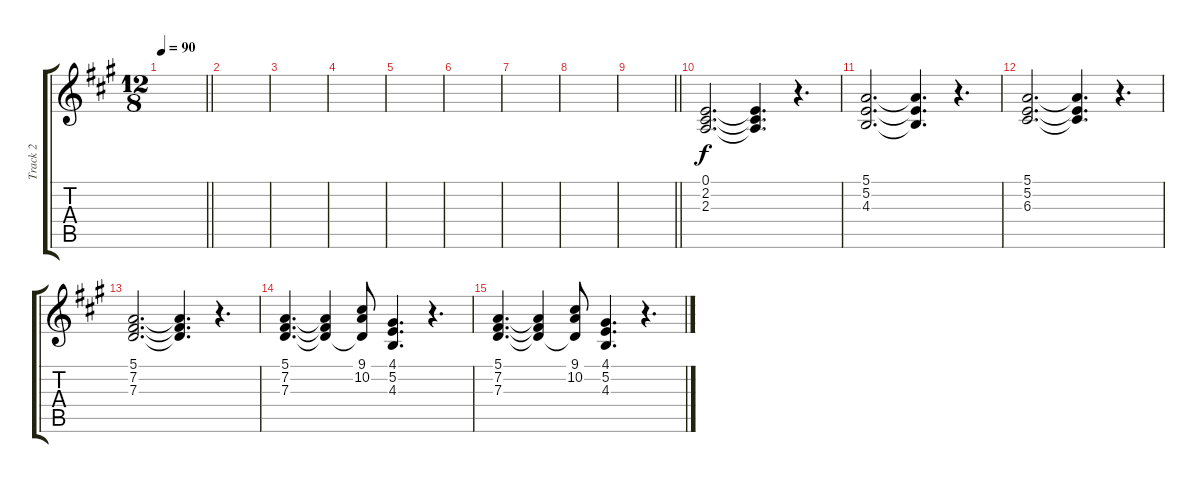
\track ("Track 2" "Track 2") {instrument choiraahs}
\staff {score tabs}
\tuning (E4 B3 G3 D3 A2 E2) {hide}
\ts (12 8)
\tempo 90
\clef g2
\barLineRight lightlight
\ks a
|
|
|
|
|
|
|
|
\barLineRight lightlight
|
(0.1 2.2 2.3).2{d} (0.1{t} 2.2{t} 2.3{t}).4{d} r.4{d} |
(5.1 5.2 4.3).2{d} (5.1{t} 5.2{t} 4.3{t}).4{d} r.4{d} |
(5.1 5.2 6.3).2{d} (5.1{t} 5.2{t} 6.3{t}).4{d} r.4{d} |
(5.1 7.2 7.3).2{d} (5.1{t} 7.2{t} 7.3{t}).4{d} r.4{d} |
(5.1 7.2 7.3).4{d} (5.1{t} 7.2{t} 7.3{t}).4 (9.1 10.2 7.3{t}).8 (4.1 5.2 4.3).4{d} r.4{d} |
(5.1 7.2 7.3).4{d} (5.1{t} 7.2{t} 7.3{t}).4 (9.1 10.2 7.3{t}).8 (4.1 5.2 4.3).4{d} r.4{d}
